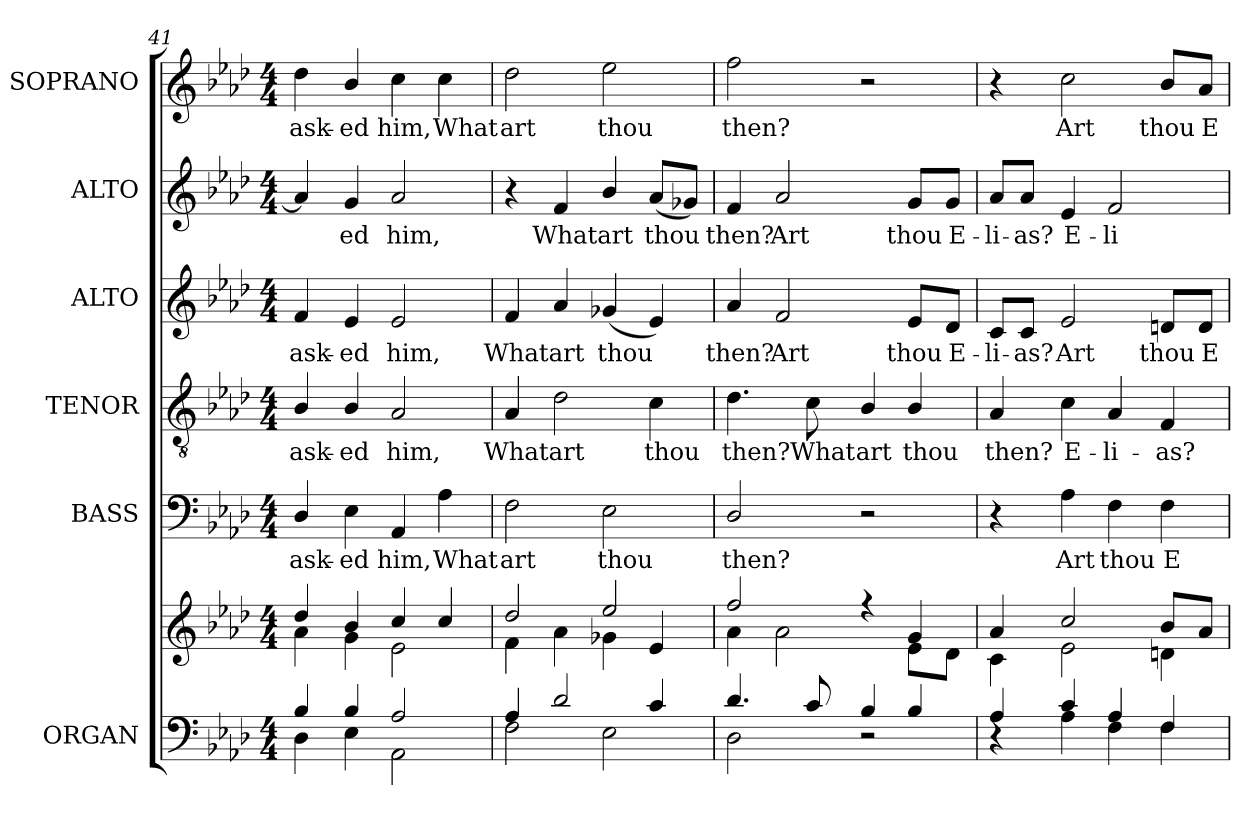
**kern	**kern	**kern	**text	**kern	**text	**kern	**text	**kern	**text	**kern	**text
*part6	*part6	*part5	*part5	*part4	*part4	*part3	*part3	*part2	*part2	*part1	*part1
*staff7	*staff6	*staff5	*staff5	*staff4	*staff4	*staff3	*staff3	*staff2	*staff2	*staff1	*staff1
*I"ORGAN	*	*I"BASS	*	*I"TENOR	*	*I"ALTO	*	*I"ALTO	*	*I"SOPRANO	*
*I'ORG.	*	*I'B.	*	*I'T.	*	*I'A.	*	*I'A.	*	*I'S.	*
*clefF4	*clefG2	*clefF4	*	*clefGv2	*	*clefG2	*	*clefG2	*	*clefG2	*
*	*	*	*	*ITrd7c12	*	*	*	*	*	*	*
*k[b-e-a-d-]	*k[b-e-a-d-]	*k[b-e-a-d-]	*	*k[b-e-a-d-]	*	*k[b-e-a-d-]	*	*k[b-e-a-d-]	*	*k[b-e-a-d-]	*
*A-:	*A-:	*A-:	*	*A-:	*	*A-:	*	*A-:	*	*A-:	*
*M4/4	*M4/4	*M4/4	*	*M4/4	*	*M4/4	*	*M4/4	*	*M4/4	*
=41	=41	=41	=41	=41	=41	=41	=41	=41	=41	=41	=41
*^	*^	*	*	*	*	*	*	*	*	*	*
*	*^	*	*	*	*	*	*	*	*	*	*	*	*
!	!	!	!	!	!	!LO:LY:b:color=#000000	!	!	!	!	!	!	!	!
!	!	!	!	!	!	!	!	!LO:LY:b:color=#000000	!	!	!	!	!	!
!	!	!	!	!	!	!	!	!	!	!LO:LY:b:color=#000000	!	!	!	!
!	!	!	!	!	!	!	!	!	!	!	!	!	!	!LO:LY:b:color=#000000
1ryy	4B-i/	4D-i\	4dd-i/	4a-i\	4D-i/	ask-	4BB-i/	ask-	4fi/	ask-	4a-i/]	.	4dd-i\	ask-
!	!	!	!	!	!	!LO:LY:b:color=#000000	!	!	!	!	!	!	!	!
!	!	!	!	!	!	!	!	!LO:LY:b:color=#000000	!	!	!	!	!	!
!	!	!	!	!	!	!	!	!	!	!LO:LY:b:color=#000000	!	!	!	!
!	!	!	!	!	!	!	!	!	!	!	!	!LO:LY:b:color=#000000	!	!
!	!	!	!	!	!	!	!	!	!	!	!	!	!	!LO:LY:b:color=#000000
.	4B-i/	4E-i\	4b-i/	4gi\	4E-i\	-ed	4BB-i/	-ed	4e-i/	-ed	4gi/	-ed	4b-i/	-ed
!	!	!	!	!	!	!LO:LY:b:color=#000000	!	!	!	!	!	!	!	!
!	!	!	!	!	!	!	!	!LO:LY:b:color=#000000	!	!	!	!	!	!
!	!	!	!	!	!	!	!	!	!	!LO:LY:b:color=#000000	!	!	!	!
!	!	!	!	!	!	!	!	!	!	!	!	!LO:LY:b:color=#000000	!	!
!	!	!	!	!	!	!	!	!	!	!	!	!	!	!LO:LY:b:color=#000000
.	2A-i/	2AA-i\	4cci/	2e-i\	4AA-i/	him,	2AA-i/	him,	2e-i/	him,	2a-i/	him,	4cci\	him,
!	!	!	!	!	!	!LO:LY:b:color=#000000	!	!	!	!	!	!	!	!
!	!	!	!	!	!	!	!	!	!	!	!	!	!	!LO:LY:b:color=#000000
.	.	.	4cci/	.	4A-i\	What	.	.	.	.	.	.	4cci\	What
=42	=42	=42	=42	=42	=42	=42	=42	=42	=42	=42	=42	=42	=42	=42
*	*	*^	*	*^	*	*	*	*	*	*	*	*	*	*
!	!	!	!	!	!	!	!	!LO:LY:b:color=#000000	!	!	!	!	!	!	!	!
!	!	!	!	!	!	!	!	!	!	!LO:LY:b:color=#000000	!	!	!	!	!	!
!	!	!	!	!	!	!	!	!	!	!	!	!LO:LY:b:color=#000000	!	!	!	!
!	!	!	!	!	!	!	!	!	!	!	!	!	!	!	!	!LO:LY:b:color=#000000
2.ryy	1ryy	4A-i/	2Fi\	2dd-i/	4fi\	2ryy	2Fi\	art	4AA-i/	What	4fi/	What	4r	.	2dd-i\	art
!	!	!	!	!	!	!	!	!	!	!LO:LY:b:color=#000000	!	!	!	!	!	!
!	!	!	!	!	!	!	!	!	!	!	!	!LO:LY:b:color=#000000	!	!	!	!
!	!	!	!	!	!	!	!	!	!	!	!	!	!	!LO:LY:b:color=#000000	!	!
.	.	2d-i/	.	.	4a-i\	.	.	.	2D-i\	art	4a-i/	art	4fi/	What	.	.
!	!	!	!	!	!	!	!	!LO:LY:b:color=#000000	!	!	!	!	!	!	!	!
!	!	!	!	!	!	!	!	!	!	!	!	!LO:LY:b:color=#000000	!	!	!	!
!	!	!	!	!	!	!	!	!	!	!	!	!	!	!LO:LY:b:color=#000000	!	!
!	!	!	!	!	!	!	!	!	!	!	!	!	!	!	!	!LO:LY:b:color=#000000
.	.	.	2E-i\	2ee-i/	4g-Xi\	4ryy	2E-i\	thou	.	.	(4g-Xi/	thou	4b-i/	art	2ee-i\	thou
!	!	!	!	!	!	!	!	!	!	!LO:LY:b:color=#000000	!	!	!	!	!	!
!	!	!	!	!	!	!	!	!	!	!	!	!	!	!LO:LY:b:color=#000000	!	!
4ryy	.	4ci/	.	.	4e-i/	4ryy	.	.	4Ci\	thou	4e-i/)	.	(8a-i/L	thou	.	.
.	.	.	.	.	.	.	.	.	.	.	.	.	8g-Xi/J)	.	.	.
*	*	*v	*v	*	*	*	*	*	*	*	*	*	*	*	*	*
*	*	*	*	*v	*v	*	*	*	*	*	*	*	*	*	*
!!LO:LB:g=z
=43	=43	=43	=43	=43	=43	=43	=43	=43	=43	=43	=43	=43	=43	=43
!	!	!	!	!	!	!LO:LY:b:color=#000000	!	!	!	!	!	!	!	!
!	!	!	!	!	!	!	!	!LO:LY:b:color=#000000	!	!	!	!	!	!
!	!	!	!	!	!	!	!	!	!	!LO:LY:b:color=#000000	!	!	!	!
!	!	!	!	!	!	!	!	!	!	!	!	!LO:LY:b:color=#000000	!	!
!	!	!	!	!	!	!	!	!	!	!	!	!	!	!LO:LY:b:color=#000000
1ryy	4.d-i/	2D-i\	2ffi/	4a-i\	2D-i/	then?	4.D-i\	then?	4a-i/	then?	4fi/	then?	2ffi\	then?
!	!	!	!	!	!	!	!	!	!	!LO:LY:b:color=#000000	!	!	!	!
!	!	!	!	!	!	!	!	!	!	!	!	!LO:LY:b:color=#000000	!	!
.	.	.	.	2a-i\	.	.	.	.	2fi/	Art	2a-i/	Art	.	.
!	!	!	!	!	!	!	!	!LO:LY:b:color=#000000	!	!	!	!	!	!
.	8ci/	.	.	.	.	.	8Ci\	What	.	.	.	.	.	.
!	!	!	!	!	!	!	!	!LO:LY:b:color=#000000	!	!	!	!	!	!
.	4B-i/	2r	4r	.	2r	.	4BB-i/	art	.	.	.	.	2r	.
!	!	!	!	!	!	!	!	!LO:LY:b:color=#000000	!	!	!	!	!	!
!	!	!	!	!	!	!	!	!	!	!LO:LY:b:color=#000000	!	!	!	!
!	!	!	!	!	!	!	!	!	!	!	!	!LO:LY:b:color=#000000	!	!
.	4B-i/	.	4gi/	8e-i\L	.	.	4BB-i/	thou	8e-i/L	thou	8gi/L	thou	.	.
!	!	!	!	!	!	!	!	!	!	!LO:LY:b:color=#000000	!	!	!	!
!	!	!	!	!	!	!	!	!	!	!	!	!LO:LY:b:color=#000000	!	!
.	.	.	.	8d-i\J	.	.	.	.	8d-i/J	E-	8gi/J	E-	.	.
=44	=44	=44	=44	=44	=44	=44	=44	=44	=44	=44	=44	=44	=44	=44
*	*	*^	*	*^	*	*	*	*	*	*	*	*	*	*
!	!	!	!	!	!	!	!	!	!	!LO:LY:b:color=#000000	!	!	!	!	!	!
!	!	!	!	!	!	!	!	!	!	!	!	!LO:LY:b:color=#000000	!	!	!	!
!	!	!	!	!	!	!	!	!	!	!	!	!	!	!LO:LY:b:color=#000000	!	!
4ryy	1ryy	4A-i/	4r	4a-i/	4ci\	4ryy	4r	.	4AA-i/	then?	8ci/L	-li-	8a-i/L	-li-	4r	.
!	!	!	!	!	!	!	!	!	!	!	!	!LO:LY:b:color=#000000	!	!	!	!
!	!	!	!	!	!	!	!	!	!	!	!	!	!	!LO:LY:b:color=#000000	!	!
.	.	.	.	.	.	.	.	.	.	.	8ci/J	-as?	8a-i/J	-as?	.	.
!	!	!	!	!	!	!	!	!LO:LY:b:color=#000000	!	!	!	!	!	!	!	!
!	!	!	!	!	!	!	!	!	!	!LO:LY:b:color=#000000	!	!	!	!	!	!
!	!	!	!	!	!	!	!	!	!	!	!	!LO:LY:b:color=#000000	!	!	!	!
!	!	!	!	!	!	!	!	!	!	!	!	!	!	!LO:LY:b:color=#000000	!	!
!	!	!	!	!	!	!	!	!	!	!	!	!	!	!	!	!LO:LY:b:color=#000000
2ryy	.	4ci/	4A-i\	2cci/	2e-i\	2.ryy	4A-i\	Art	4Ci\	E-	2e-i/	Art	4e-i/	E-	2cci\	Art
!	!	!	!	!	!	!	!	!LO:LY:b:color=#000000	!	!	!	!	!	!	!	!
!	!	!	!	!	!	!	!	!	!	!LO:LY:b:color=#000000	!	!	!	!	!	!
!	!	!	!	!	!	!	!	!	!	!	!	!	!	!LO:LY:b:color=#000000	!	!
.	.	4A-i/	4Fi\	.	.	.	4Fi\	thou	4AA-i/	-li-	.	.	2fi/	-li-	.	.
!	!	!	!	!	!	!	!	!LO:LY:b:color=#000000	!	!	!	!	!	!	!	!
!	!	!	!	!	!	!	!	!	!	!LO:LY:b:color=#000000	!	!	!	!	!	!
!	!	!	!	!	!	!	!	!	!	!	!	!LO:LY:b:color=#000000	!	!	!	!
!	!	!	!	!	!	!	!	!	!	!	!	!	!	!	!	!LO:LY:b:color=#000000
4Fi/	.	4ryy	4Fi\	8b-i/L	4dni\	.	4Fi\	E-	4FFi/	-as?	8dni/L	thou	.	.	8b-i/L	thou
!	!	!	!	!	!	!	!	!	!	!	!	!LO:LY:b:color=#000000	!	!	!	!
!	!	!	!	!	!	!	!	!	!	!	!	!	!	!	!	!LO:LY:b:color=#000000
.	.	.	.	8a-i/J	.	.	.	.	.	.	8di/J	E-	.	.	8a-i/J	E-
*v	*v	*v	*v	*	*	*	*	*	*	*	*	*	*	*	*	*
*	*v	*v	*v	*	*	*	*	*	*	*	*	*	*
=	=	=	=	=	=	=	=	=	=	=	=
*-	*-	*-	*-	*-	*-	*-	*-	*-	*-	*-	*-
